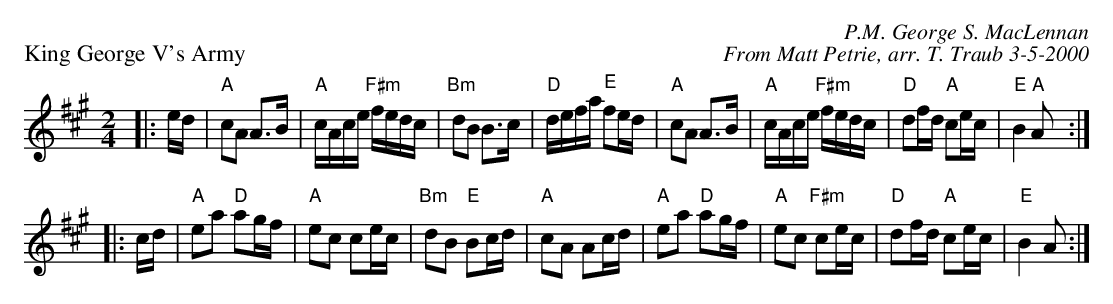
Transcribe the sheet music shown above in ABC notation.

X:1
P: King George V's Army
C: P.M. George S. MacLennan
C: From Matt Petrie, arr. T. Traub 3-5-2000
M: 2/4
L: 1/8
K: A
|: e/d/|"A"cA A>B|"A"c/A/c/e/ "F#m"f/e/d/c/|"Bm"dB B>c|"D"d/e/f/a/ "E"fe/d/|"A"cA A>B|"A"c/A/c/e/ "F#m"f/e/d/c/|"D"df/d/ "A"ce/c/|"E"B2 "A"A :|
|: c/d/|"A"ea "D"ag/f/|"A"ec ce/c/|"Bm"dB "E"Bc/d/|"A"cA Ac/d/|"A"ea "D"ag/f/|"A"ec "F#m"ce/c/|"D"df/d/ "A"ce/c/|"E"B2 A :|
